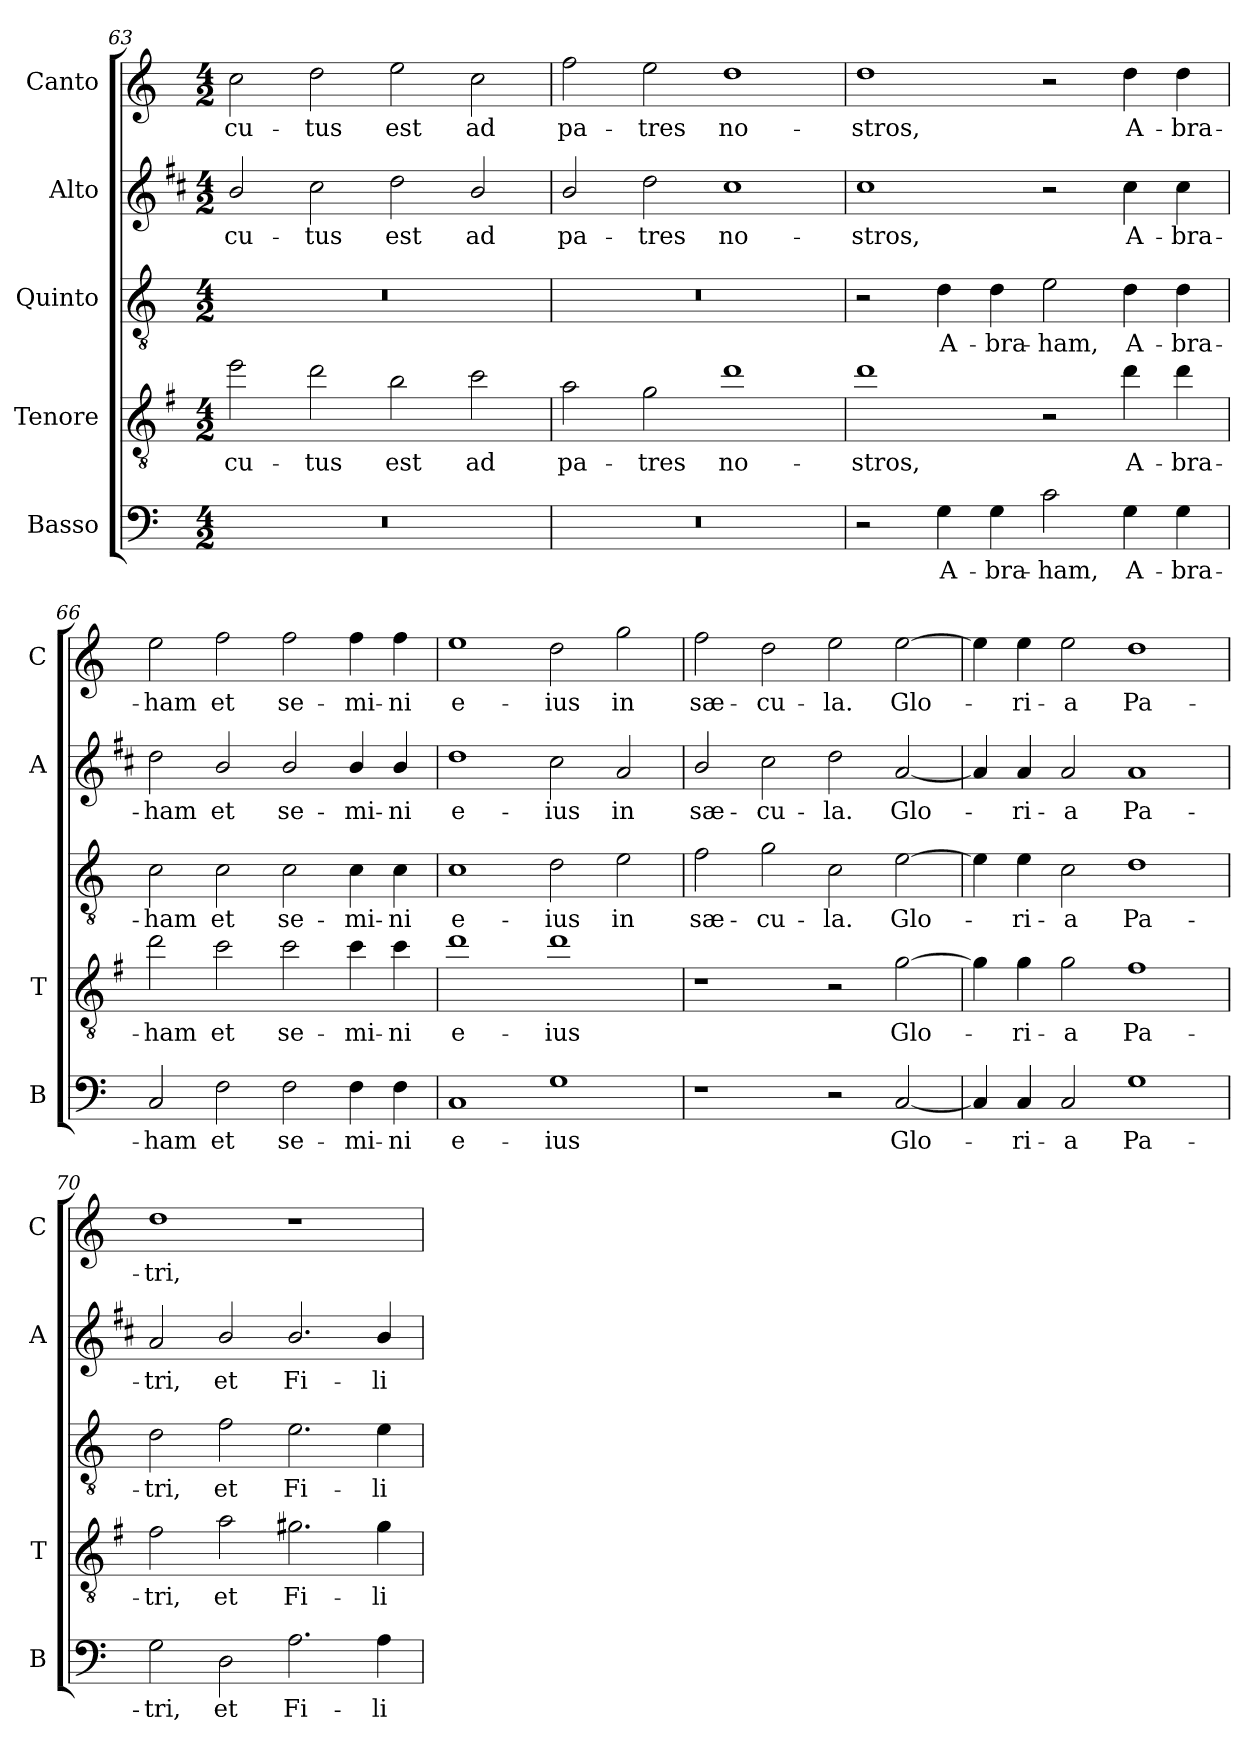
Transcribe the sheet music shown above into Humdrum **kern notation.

**kern	**text	**kern	**text	**kern	**text	**kern	**text	**kern	**text
*part5	*part5	*part4	*part4	*part3	*part3	*part2	*part2	*part1	*part1
*staff5	*staff5	*staff4	*staff4	*staff3	*staff3	*staff2	*staff2	*staff1	*staff1
*I"Basso	*	*I"Tenore	*	*I"Quinto	*	*I"Alto	*	*I"Canto	*
*I'B	*	*I'T	*	*	*	*I'A	*	*I'C	*
*clefF4	*	*clefGv2	*	*clefGv2	*	*clefG2	*	*clefG2	*
*	*	*ITrd4c7	*	*	*	*ITrd1c2	*	*	*
*k[]	*	*k[]	*	*k[]	*	*k[]	*	*k[]	*
*C:	*	*C:	*	*C:	*	*C:	*	*C:	*
*M4/2	*	*M4/2	*	*M4/2	*	*M4/2	*	*M4/2	*
=63	=63	=63	=63	=63	=63	=63	=63	=63	=63
!	!	!	!LO:LY:b	!	!	!	!LO:LY:b	!	!LO:LY:b
0r	.	2a\	-cu-	0r	.	2a/	-cu-	2cc\	-cu-
!	!	!	!LO:LY:b	!	!	!	!LO:LY:b	!	!LO:LY:b
.	.	2g\	-tus	.	.	2b\	-tus	2dd\	-tus
!	!	!	!LO:LY:b	!	!	!	!LO:LY:b	!	!LO:LY:b
.	.	2e\	est	.	.	2cc\	est	2ee\	est
!	!	!	!LO:LY:b	!	!	!	!LO:LY:b	!	!LO:LY:b
.	.	2f\	ad	.	.	2a/	ad	2cc\	ad
=64	=64	=64	=64	=64	=64	=64	=64	=64	=64
!	!	!	!LO:LY:b	!	!	!	!LO:LY:b	!	!LO:LY:b
0r	.	2d\	pa-	0r	.	2a/	pa-	2ff\	pa-
!	!	!	!LO:LY:b	!	!	!	!LO:LY:b	!	!LO:LY:b
.	.	2c\	-tres	.	.	2cc\	-tres	2ee\	-tres
!	!	!	!LO:LY:b	!	!	!	!LO:LY:b	!	!LO:LY:b
.	.	1g	no-	.	.	1b	no-	1dd	no-
!!LO:LB:g=z
=65	=65	=65	=65	=65	=65	=65	=65	=65	=65
!	!	!	!LO:LY:b	!	!	!	!LO:LY:b	!	!LO:LY:b
2r	.	1g	-stros,	2r	.	1b	-stros,	1dd	-stros,
!	!LO:LY:b	!	!	!	!LO:LY:b	!	!	!	!
4G\	A-	.	.	4d\	A-	.	.	.	.
!	!LO:LY:b	!	!	!	!LO:LY:b	!	!	!	!
4G\	-bra-	.	.	4d\	-bra-	.	.	.	.
!	!LO:LY:b	!	!	!	!LO:LY:b	!	!	!	!
2c\	-ham,	2r	.	2e\	-ham,	2r	.	2r	.
!	!LO:LY:b	!	!LO:LY:b	!	!LO:LY:b	!	!LO:LY:b	!	!LO:LY:b
4G\	A-	4g\	A-	4d\	A-	4b\	A-	4dd\	A-
!	!LO:LY:b	!	!LO:LY:b	!	!LO:LY:b	!	!LO:LY:b	!	!LO:LY:b
4G\	-bra-	4g\	-bra-	4d\	-bra-	4b\	-bra-	4dd\	-bra-
=66	=66	=66	=66	=66	=66	=66	=66	=66	=66
!	!LO:LY:b	!	!LO:LY:b	!	!LO:LY:b	!	!LO:LY:b	!	!LO:LY:b
2C/	-ham	2g\	-ham	2c\	-ham	2cc\	-ham	2ee\	-ham
!	!LO:LY:b	!	!LO:LY:b	!	!LO:LY:b	!	!LO:LY:b	!	!LO:LY:b
2F\	et	2f\	et	2c\	et	2a/	et	2ff\	et
!	!LO:LY:b	!	!LO:LY:b	!	!LO:LY:b	!	!LO:LY:b	!	!LO:LY:b
2F\	se-	2f\	se-	2c\	se-	2a/	se-	2ff\	se-
!	!LO:LY:b	!	!LO:LY:b	!	!LO:LY:b	!	!LO:LY:b	!	!LO:LY:b
4F\	-mi-	4f\	-mi-	4c\	-mi-	4a/	-mi-	4ff\	-mi-
!	!LO:LY:b	!	!LO:LY:b	!	!LO:LY:b	!	!LO:LY:b	!	!LO:LY:b
4F\	-ni	4f\	-ni	4c\	-ni	4a/	-ni	4ff\	-ni
=67	=67	=67	=67	=67	=67	=67	=67	=67	=67
!	!LO:LY:b	!	!LO:LY:b	!	!LO:LY:b	!	!LO:LY:b	!	!LO:LY:b
1C	e-	1g	e-	1c	e-	1cc	e-	1ee	e-
!	!LO:LY:b	!	!LO:LY:b	!	!LO:LY:b	!	!LO:LY:b	!	!LO:LY:b
1G	-ius	1g	-ius	2d\	-ius	2b\	-ius	2dd\	-ius
!	!	!	!	!	!LO:LY:b	!	!LO:LY:b	!	!LO:LY:b
.	.	.	.	2e\	in	2g/	in	2gg\	in
=68	=68	=68	=68	=68	=68	=68	=68	=68	=68
!	!	!	!	!	!LO:LY:b	!	!LO:LY:b	!	!LO:LY:b
1r	.	1r	.	2f\	sæ-	2a/	sæ-	2ff\	sæ-
!	!	!	!	!	!LO:LY:b	!	!LO:LY:b	!	!LO:LY:b
.	.	.	.	2g\	-cu-	2b\	-cu-	2dd\	-cu-
!	!	!	!	!	!LO:LY:b	!	!LO:LY:b	!	!LO:LY:b
2r	.	2r	.	2c\	-la.	2cc\	-la.	2ee\	-la.
!	!LO:LY:b	!	!LO:LY:b	!	!LO:LY:b	!	!LO:LY:b	!	!LO:LY:b
[2C/	Glo-	[2c\	Glo-	[2e\	Glo-	[2g/	Glo-	[2ee\	Glo-
=69	=69	=69	=69	=69	=69	=69	=69	=69	=69
4C/]	.	4c\]	.	4e\]	.	4g/]	.	4ee\]	.
!	!LO:LY:b	!	!LO:LY:b	!	!LO:LY:b	!	!LO:LY:b	!	!LO:LY:b
4C/	-ri-	4c\	-ri-	4e\	-ri-	4g/	-ri-	4ee\	-ri-
!	!LO:LY:b	!	!LO:LY:b	!	!LO:LY:b	!	!LO:LY:b	!	!LO:LY:b
2C/	-a	2c\	-a	2c\	-a	2g/	-a	2ee\	-a
!	!LO:LY:b	!	!LO:LY:b	!	!LO:LY:b	!	!LO:LY:b	!	!LO:LY:b
1G	Pa-	1B	Pa-	1d	Pa-	1g	Pa-	1dd	Pa-
!!LO:LB:g=z
=70	=70	=70	=70	=70	=70	=70	=70	=70	=70
!	!LO:LY:b	!	!LO:LY:b	!	!LO:LY:b	!	!LO:LY:b	!	!LO:LY:b
2G\	-tri,	2B\	-tri,	2d\	-tri,	2g/	-tri,	1dd	-tri,
!	!LO:LY:b	!	!LO:LY:b	!	!LO:LY:b	!	!LO:LY:b	!	!
2D\	et	2d\	et	2f\	et	2a/	et	.	.
!	!LO:LY:b	!	!LO:LY:b	!	!LO:LY:b	!	!LO:LY:b	!	!
2.A\	Fi-	2.c#X\	Fi-	2.e\	Fi-	2.a/	Fi-	1r	.
!	!LO:LY:b	!	!LO:LY:b	!	!LO:LY:b	!	!LO:LY:b	!	!
4A\	-li-	4c#\	-li-	4e\	-li-	4a/	-li-	.	.
=	=	=	=	=	=	=	=	=	=
*-	*-	*-	*-	*-	*-	*-	*-	*-	*-
